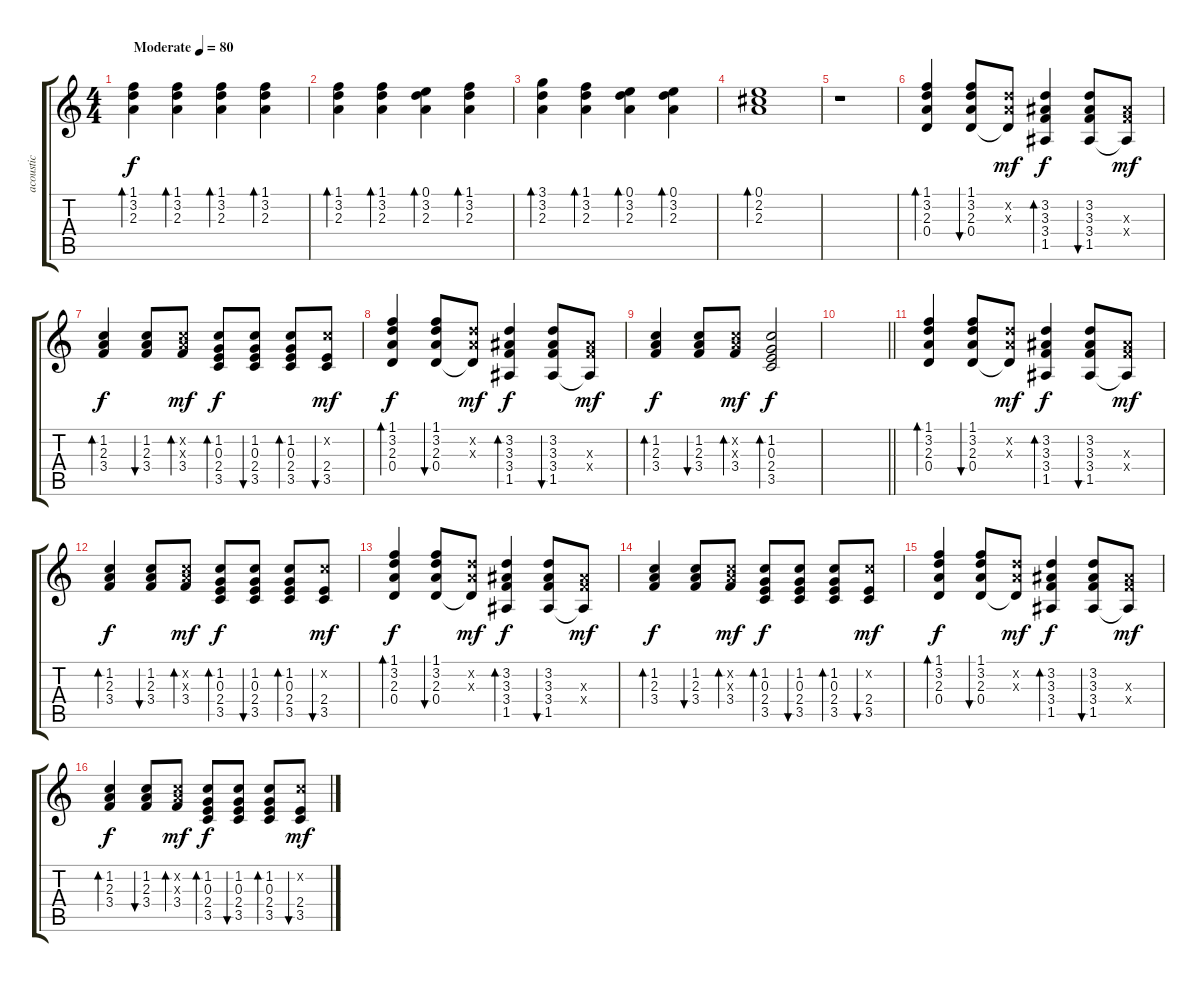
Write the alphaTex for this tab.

\track ("acoustic" "acoustic") {instrument acousticguitarsteel}
\staff {score tabs}
\tuning (E4 B3 G3 D3 A2 E2) {hide}
\ts (4 4)
\tempo (80 "Moderate")
\clef g2
\ks c
(1.1 3.2 2.3).4{bd 60 dy f instrument acousticguitarsteel} (1.1 3.2 2.3).4{bd 60} (1.1 3.2 2.3).4{bd 60} (1.1 3.2 2.3).4{bd 60} |
(1.1 3.2 2.3).4{bd 60} (1.1 3.2 2.3).4{bd 60} (0.1 3.2 2.3).4{bd 60} (1.1 3.2 2.3).4{bd 60} |
(3.1 3.2 2.3).4{bd 60} (1.1 3.2 2.3).4{bd 60} (0.1 3.2 2.3).4{bd 60} (0.1 3.2 2.3).4{bd 60} |
(0.1 2.2 2.3).1{bd 480} |
r.1 |
(1.1 3.2 2.3 0.4).4{bd 60} (1.1 3.2 2.3 0.4).8{bu 60} (3.2{x} 2.3{x} 0.4{t}).8{dy mf} (3.2 3.3 3.4 1.5).4{bd 60 dy f} (3.2 3.3 3.4 1.5).8{bu 60} (3.3{x} 3.4{x} 1.5{t}).8{dy mf} |
(1.2 2.3 3.4).4{bd 60 dy f} (1.2 2.3 3.4).8{bu 60} (1.2{x} 2.3{x} 3.4).8{bd 60 dy mf} (1.2 0.3 2.4 3.5).8{bd 60 dy f} (1.2 0.3 2.4 3.5).8{bu 60} (1.2 0.3 2.4 3.5).8{bd 60} (1.2{x} 2.4 3.5).8{bu 60 dy mf} |
(1.1 3.2 2.3 0.4).4{bd 60 dy f} (1.1 3.2 2.3 0.4).8{bu 60} (3.2{x} 2.3{x} 0.4{t}).8{dy mf} (3.2 3.3 3.4 1.5).4{bd 60 dy f} (3.2 3.3 3.4 1.5).8{bu 60} (3.3{x} 3.4{x} 1.5{t}).8{dy mf} |
(1.2 2.3 3.4).4{bd 60 dy f} (1.2 2.3 3.4).8{bu 60} (1.2{x} 2.3{x} 3.4).8{bd 60 dy mf} (1.2 0.3 2.4 3.5).2{bd 60 dy f} |
\barLineRight lightlight
|
\section ("" "")
(1.1 3.2 2.3 0.4).4{bd 60} (1.1 3.2 2.3 0.4).8{bu 60} (3.2{x} 2.3{x} 0.4{t}).8{dy mf} (3.2 3.3 3.4 1.5).4{bd 60 dy f} (3.2 3.3 3.4 1.5).8{bu 60} (3.3{x} 3.4{x} 1.5{t}).8{dy mf} |
(1.2 2.3 3.4).4{bd 60 dy f} (1.2 2.3 3.4).8{bu 60} (1.2{x} 2.3{x} 3.4).8{bd 60 dy mf} (1.2 0.3 2.4 3.5).8{bd 60 dy f} (1.2 0.3 2.4 3.5).8{bu 60} (1.2 0.3 2.4 3.5).8{bd 60} (1.2{x} 2.4 3.5).8{bu 60 dy mf} |
(1.1 3.2 2.3 0.4).4{bd 60 dy f} (1.1 3.2 2.3 0.4).8{bu 60} (3.2{x} 2.3{x} 0.4{t}).8{dy mf} (3.2 3.3 3.4 1.5).4{bd 60 dy f} (3.2 3.3 3.4 1.5).8{bu 60} (3.3{x} 3.4{x} 1.5{t}).8{dy mf} |
(1.2 2.3 3.4).4{bd 60 dy f} (1.2 2.3 3.4).8{bu 60} (1.2{x} 2.3{x} 3.4).8{bd 60 dy mf} (1.2 0.3 2.4 3.5).8{bd 60 dy f} (1.2 0.3 2.4 3.5).8{bu 60} (1.2 0.3 2.4 3.5).8{bd 60} (1.2{x} 2.4 3.5).8{bu 60 dy mf} |
(1.1 3.2 2.3 0.4).4{bd 60 dy f} (1.1 3.2 2.3 0.4).8{bu 60} (3.2{x} 2.3{x} 0.4{t}).8{dy mf} (3.2 3.3 3.4 1.5).4{bd 60 dy f} (3.2 3.3 3.4 1.5).8{bu 60} (3.3{x} 3.4{x} 1.5{t}).8{dy mf} |
(1.2 2.3 3.4).4{bd 60 dy f} (1.2 2.3 3.4).8{bu 60} (1.2{x} 2.3{x} 3.4).8{bd 60 dy mf} (1.2 0.3 2.4 3.5).8{bd 60 dy f} (1.2 0.3 2.4 3.5).8{bu 60} (1.2 0.3 2.4 3.5).8{bd 60} (1.2{x} 2.4 3.5).8{bu 60 dy mf}
